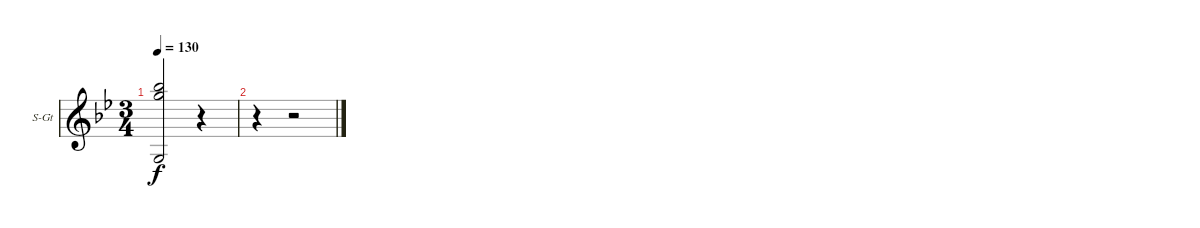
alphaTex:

\bracketExtendMode groupsimilarinstruments
\firstSystemTrackNameOrientation horizontal
\otherSystemsTrackNameOrientation horizontal
\track ("Мелодия" "S-Gt") {instrument acousticgrandpiano}
\staff {score}
\tuning (E4 B3 G3 D3 A2 E2)
\displaytranspose 12
\ts (3 4)
\tempo 130
\clef g2
\ks gminor
(3.6 11.2 3.1).2{bd 240 dy f} r.4 |
r.4 r.2
